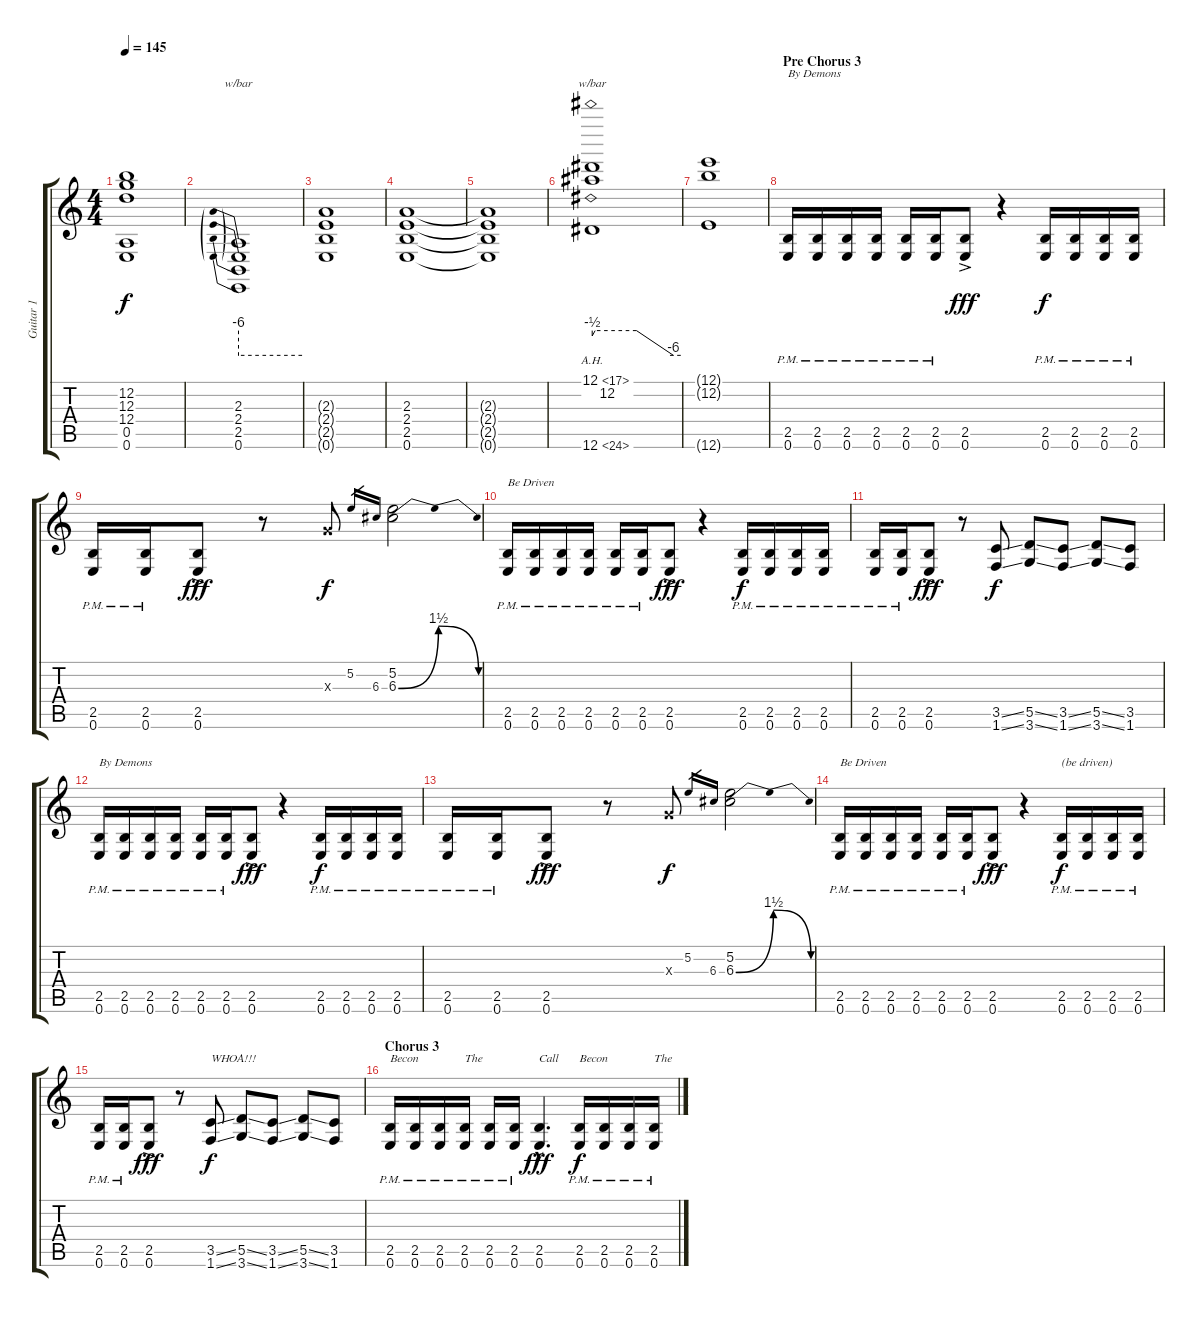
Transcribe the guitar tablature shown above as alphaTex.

\track ("Guitar 1" "Guitar 1") {instrument distortionguitar}
\staff {score tabs}
\tuning (E4 B3 G3 D3 A2 E2) {hide}
\ts (4 4)
\tempo 145
\clef g2
\ks c
(12.2{t} 12.3{t} 12.4{t} 0.5{t} 0.6{t}).1{dy f} |
(2.3 2.4 2.5 0.6).1{tbe (predive default 0 -24 60 -24)} |
(2.3{t} 2.4{t} 2.5{t} 0.6{t}).1 |
(2.3 2.4 2.5 0.6).1 |
(2.3{t} 2.4{t} 2.5{t} 0.6{t}).1{volume 1} |
(12.1{ah 5} 12.2 12.6{ah 12}).1{tbe (custom default 0 -2 2 0 30 0 55 -24 60 -24) volume 13} |
(12.1{t} 12.2{t} 12.6{t}).1 |
\section ("" "Pre Chorus 3")
(2.5{pm} 0.6{pm}).16{txt "By Demons"} (2.5{pm} 0.6{pm}).16 (2.5{pm} 0.6{pm}).16 (2.5{pm} 0.6{pm}).16 (2.5{pm} 0.6{pm}).16 (2.5{pm} 0.6{pm}).16 (2.5{ac} 0.6{ac}).8{dy fff} r.4 (2.5{pm} 0.6{pm}).16{dy f} (2.5{pm} 0.6{pm}).16 (2.5{pm} 0.6{pm}).16 (2.5{pm} 0.6{pm}).16 |
(2.5 0.6{pm}).16 (2.5 0.6{pm}).16 (2.5{ac} 0.6{ac}).8{dy fff} r.8 0.3{x}.8{dy f} 5.2.16{gr} 6.3.16{gr} (5.2 6.3{be (bendrelease 0 0 10 6 50 6 60 0)}).2 |
(2.5{pm} 0.6{pm}).16{txt "Be Driven"} (2.5{pm} 0.6{pm}).16 (2.5{pm} 0.6{pm}).16 (2.5{pm} 0.6{pm}).16 (2.5{pm} 0.6{pm}).16 (2.5{pm} 0.6{pm}).16 (2.5{ac} 0.6{ac}).8{dy fff} r.4 (2.5{pm} 0.6{pm}).16{dy f} (2.5{pm} 0.6{pm}).16 (2.5{pm} 0.6{pm}).16 (2.5{pm} 0.6{pm}).16 |
(2.5{pm} 0.6{pm}).16 (2.5{pm} 0.6{pm}).16 (2.5{ac} 0.6{ac}).8{dy fff} r.8 (3.5{ss} 1.6{ss}).8{dy f} (5.5{ss} 3.6{ss}).8 (3.5{ss} 1.6{ss}).8 (5.5{ss} 3.6{ss}).8 (3.5 1.6).8 |
(2.5{pm} 0.6{pm}).16{txt "By Demons"} (2.5{pm} 0.6{pm}).16 (2.5{pm} 0.6{pm}).16 (2.5{pm} 0.6{pm}).16 (2.5{pm} 0.6{pm}).16 (2.5{pm} 0.6{pm}).16 (2.5{ac} 0.6{ac}).8{dy fff} r.4 (2.5{pm} 0.6{pm}).16{dy f} (2.5{pm} 0.6{pm}).16 (2.5{pm} 0.6{pm}).16 (2.5{pm} 0.6{pm}).16 |
(2.5 0.6{pm}).16 (2.5 0.6{pm}).16 (2.5{ac} 0.6{ac}).8{dy fff} r.8 0.3{x}.8{dy f} 5.2.16{gr} 6.3.16{gr} (5.2 6.3{be (bendrelease 0 0 10 6 50 6 60 0)}).2 |
(2.5{pm} 0.6{pm}).16{txt "Be Driven"} (2.5{pm} 0.6{pm}).16 (2.5{pm} 0.6{pm}).16 (2.5{pm} 0.6{pm}).16 (2.5{pm} 0.6{pm}).16 (2.5{pm} 0.6{pm}).16 (2.5{ac} 0.6{ac}).8{dy fff} r.4 (2.5{pm} 0.6{pm}).16{txt "(be driven)" dy f} (2.5{pm} 0.6{pm}).16 (2.5{pm} 0.6{pm}).16 (2.5{pm} 0.6{pm}).16 |
(2.5{pm} 0.6{pm}).16 (2.5{pm} 0.6{pm}).16 (2.5{ac} 0.6{ac}).8{dy fff} r.8 (3.5{ss} 1.6{ss}).8{txt "WHOA!!!" dy f} (5.5{ss} 3.6{ss}).8 (3.5{ss} 1.6{ss}).8 (5.5{ss} 3.6{ss}).8 (3.5 1.6).8 |
\section ("" "Chorus 3")
(2.5{pm} 0.6{pm}).16{txt "Becon"} (2.5{pm} 0.6{pm}).16 (2.5{pm} 0.6{pm}).16 (2.5{pm} 0.6{pm}).16{txt "The "} (2.5{pm} 0.6{pm}).16 (2.5{pm} 0.6{pm}).16 (2.5{hac} 0.6{hac}).4{d txt "Call" dy fff} (2.5{pm} 0.6{pm}).16{txt "Becon" dy f} (2.5{pm} 0.6{pm}).16 (2.5{pm} 0.6{pm}).16 (2.5{pm} 0.6{pm}).16{txt "The"}
